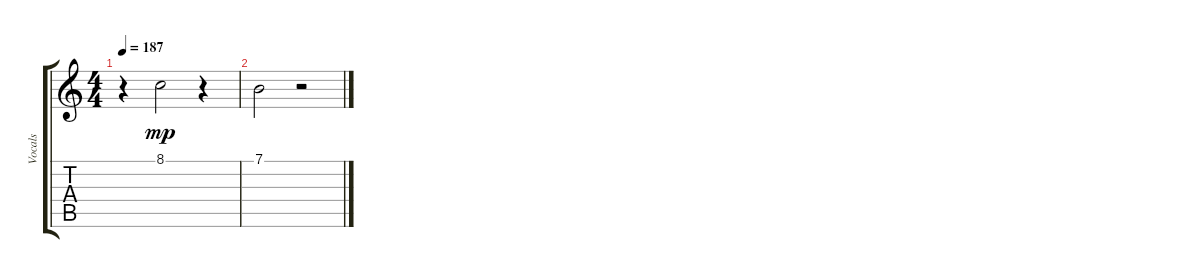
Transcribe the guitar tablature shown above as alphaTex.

\track ("Vocals" "Vocals") {instrument oboe}
\staff {score tabs}
\tuning (E4 B3 G3 D3 A2 E2) {hide}
\ts (4 4)
\tempo 187
\clef g2
\ks c
r.4{dy mp} 8.1.2 r.4 |
7.1.2 r.2
